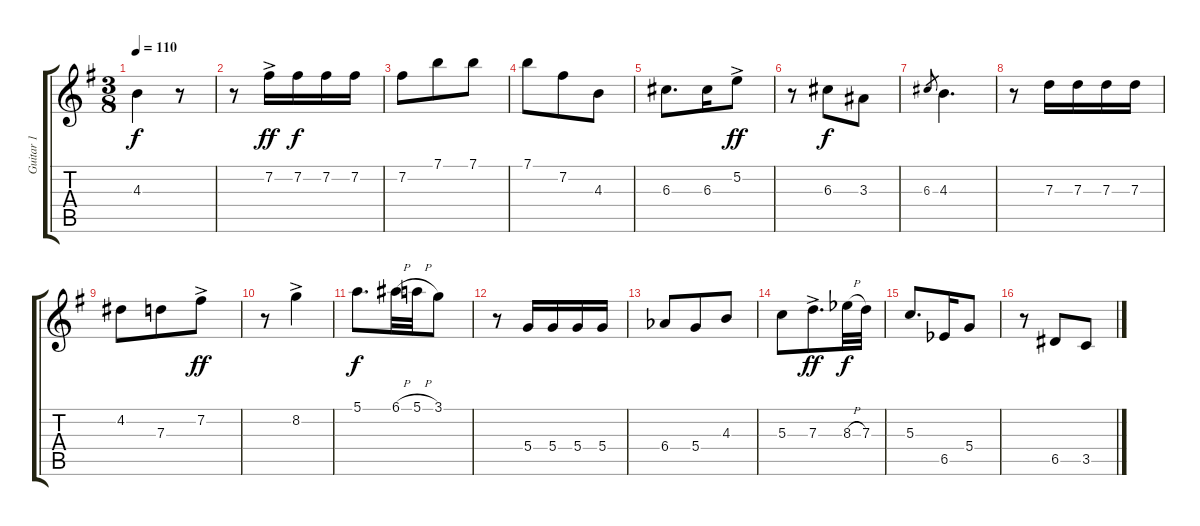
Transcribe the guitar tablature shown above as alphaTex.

\track ("Guitar 1" "Guitar 1") {instrument acousticguitarnylon}
\staff {score tabs}
\tuning (E4 B3 G3 D3 A2 E2) {hide}
\ts (3 8)
\tempo 110
\clef g2
\ks g
4.3.4{dy f} r.8 |
r.8 7.2{ac}.16{dy ff} 7.2.16{dy f beam merge} 7.2.16 7.2.16 |
7.2.8{volume 16} 7.1.8 7.1.8 |
7.1.8{volume 7} 7.2.8 4.3.8 |
6.3.8{d beam merge} 6.3.16{beam merge} 5.2{ac}.8{dy ff} |
r.8 6.3.8{dy f beam merge} 3.3.8 |
6.3.8{gr} 4.3.4{d} |
r.8 7.3.16 7.3.16{beam merge} 7.3.16 7.3.16 |
4.2.8 7.3.8 7.2{ac}.8{dy ff} |
r.8 8.2{ac}.4 |
5.1.8{d dy f beam merge} 6.1{h}.32 5.1{h}.32{beam merge} 3.1.8 |
r.8 5.4.16 5.4.16{beam merge} 5.4.16 5.4.16 |
6.4{acc b}.8 5.4.8 4.3.8 |
5.3.8{beam merge} 7.3{ac}.8{d dy ff beam merge} 8.3{h acc b}.32{dy f} 7.3.32 |
5.3.8{d} 6.5{acc b}.16 5.4.8 |
r.8 6.5.8 3.5.8
